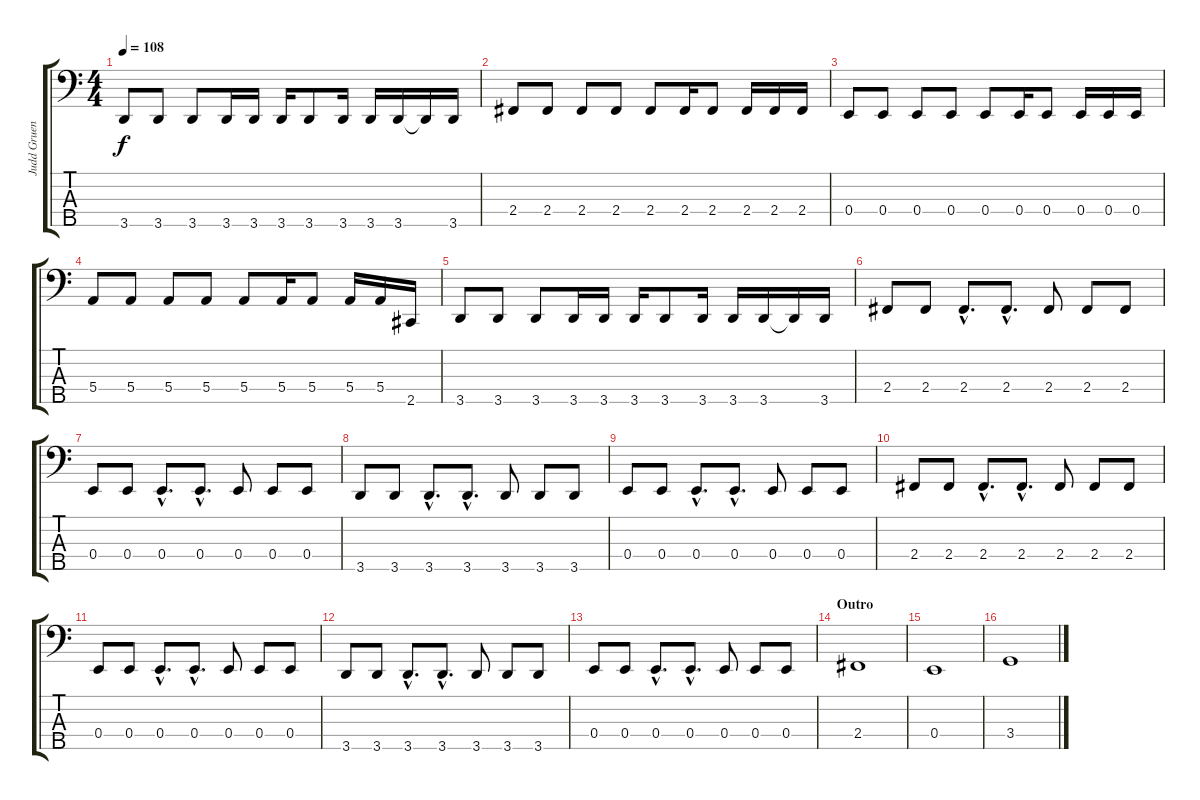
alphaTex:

\track ("Judd Gruenbaum (Bass)" "Judd Gruen") {instrument electricbasspick}
\staff {score tabs}
\tuning (G2 D2 A1 E1 B0) {hide}
\ts (4 4)
\tempo 108
\clef f4
\ks c
3.5.8{dy f} 3.5.8 3.5.8 3.5.16 3.5.16 3.5.16 3.5.8 3.5.16 3.5.16 3.5.16 3.5{t}.16 3.5.16 |
2.4.8 2.4.8 2.4.8 2.4.8 2.4.8 2.4.16 2.4.8 2.4.16 2.4.16 2.4.16 |
0.4.8 0.4.8 0.4.8 0.4.8 0.4.8 0.4.16 0.4.8 0.4.16 0.4.16 0.4.16 |
5.4.8 5.4.8 5.4.8 5.4.8 5.4.8 5.4.16 5.4.8 5.4.16 5.4.16 2.5.16 |
3.5.8 3.5.8 3.5.8 3.5.16 3.5.16 3.5.16 3.5.8 3.5.16 3.5.16 3.5.16 3.5{t}.16 3.5.16 |
2.4.8 2.4.8 2.4{hac}.8{d} 2.4{hac}.8{d} 2.4.8 2.4.8 2.4.8 |
0.4.8 0.4.8 0.4{hac}.8{d} 0.4{hac}.8{d} 0.4.8 0.4.8 0.4.8 |
3.5.8 3.5.8 3.5{hac}.8{d} 3.5{hac}.8{d} 3.5.8 3.5.8 3.5.8 |
0.4.8 0.4.8 0.4{hac}.8{d} 0.4{hac}.8{d} 0.4.8 0.4.8 0.4.8 |
2.4.8 2.4.8 2.4{hac}.8{d} 2.4{hac}.8{d} 2.4.8 2.4.8 2.4.8 |
0.4.8 0.4.8 0.4{hac}.8{d} 0.4{hac}.8{d} 0.4.8 0.4.8 0.4.8 |
3.5.8 3.5.8 3.5{hac}.8{d} 3.5{hac}.8{d} 3.5.8 3.5.8 3.5.8 |
0.4.8 0.4.8 0.4{hac}.8{d} 0.4{hac}.8{d} 0.4.8 0.4.8 0.4.8 |
\section ("" "Outro")
2.4.1 |
0.4.1 |
3.4.1
